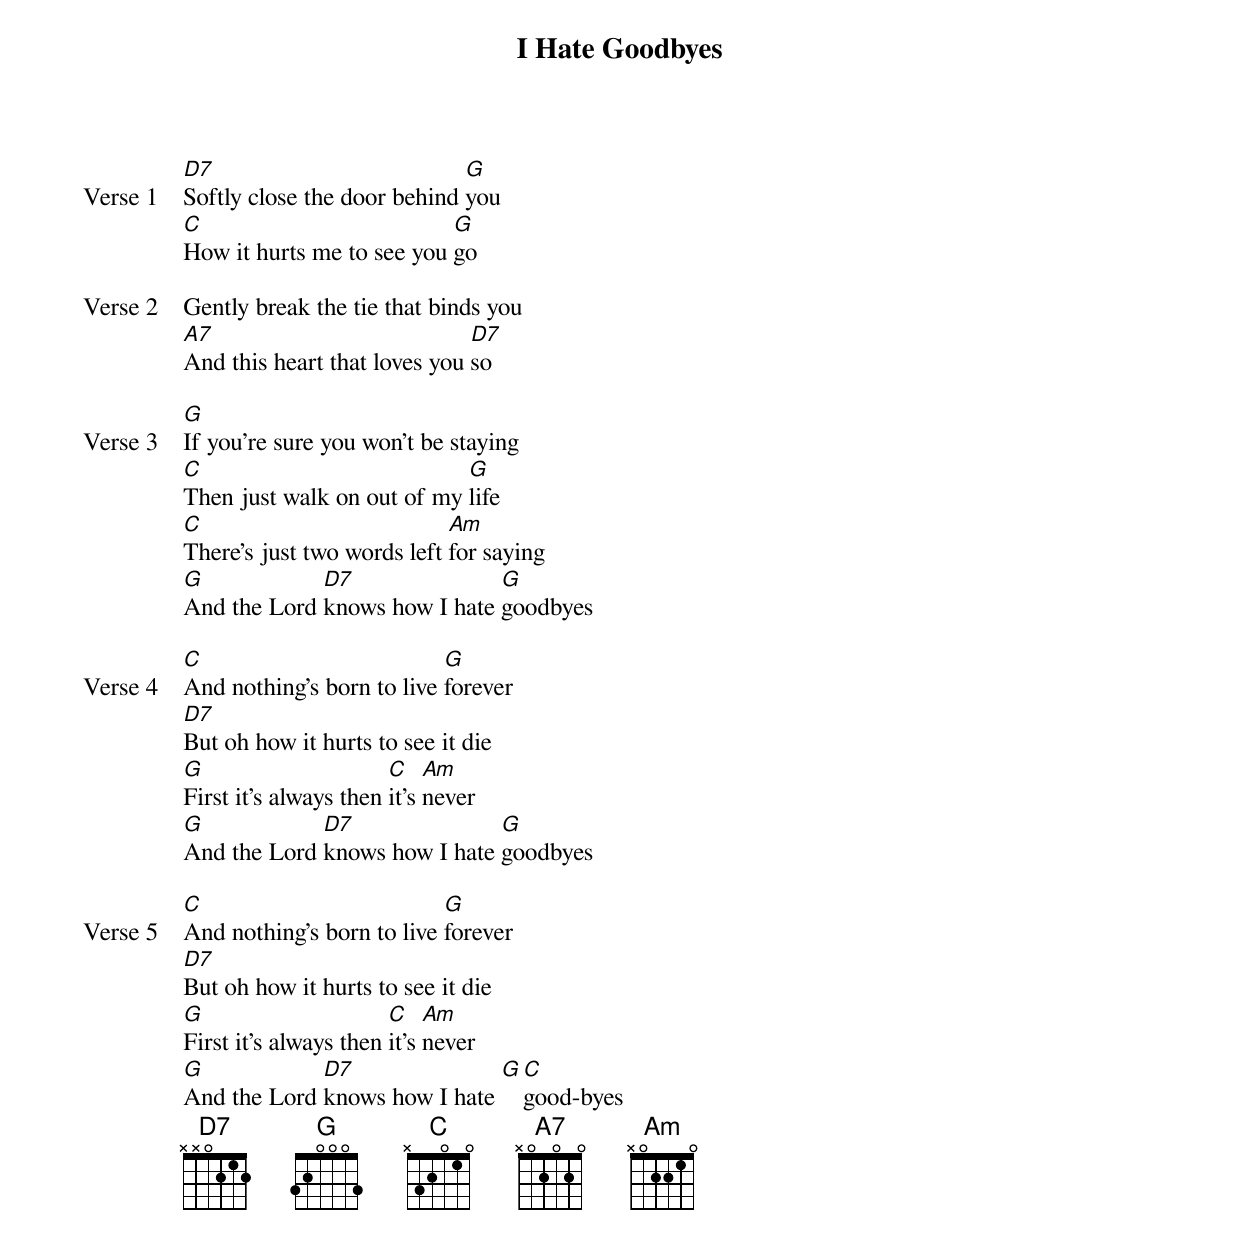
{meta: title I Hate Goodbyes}
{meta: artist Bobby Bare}
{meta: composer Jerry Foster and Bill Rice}

{start_of_verse: Verse 1}
[D7]Softly close the door behind [G]you
[C]How it hurts me to see you [G]go
{end_of_verse}

{start_of_verse: Verse 2}
Gently break the tie that binds you
[A7]And this heart that loves you [D7]so
{end_of_verse}

{start_of_verse: Verse 3}
[G]If you're sure you won't be staying
[C]Then just walk on out of my [G]life
[C]There's just two words left [Am]for saying
[G]And the Lord [D7]knows how I hate [G]goodbyes
{end_of_verse}

{start_of_verse: Verse 4}
[C]And nothing's born to live [G]forever
[D7]But oh how it hurts to see it die
[G]First it's always then [C]it's [Am]never
[G]And the Lord [D7]knows how I hate [G]goodbyes
{end_of_verse}

{start_of_verse: Verse 5}
[C]And nothing's born to live [G]forever
[D7]But oh how it hurts to see it die
[G]First it's always then [C]it's [Am]never
[G]And the Lord [D7]knows how I hate [G][C]good-byes
{end_of_verse}
